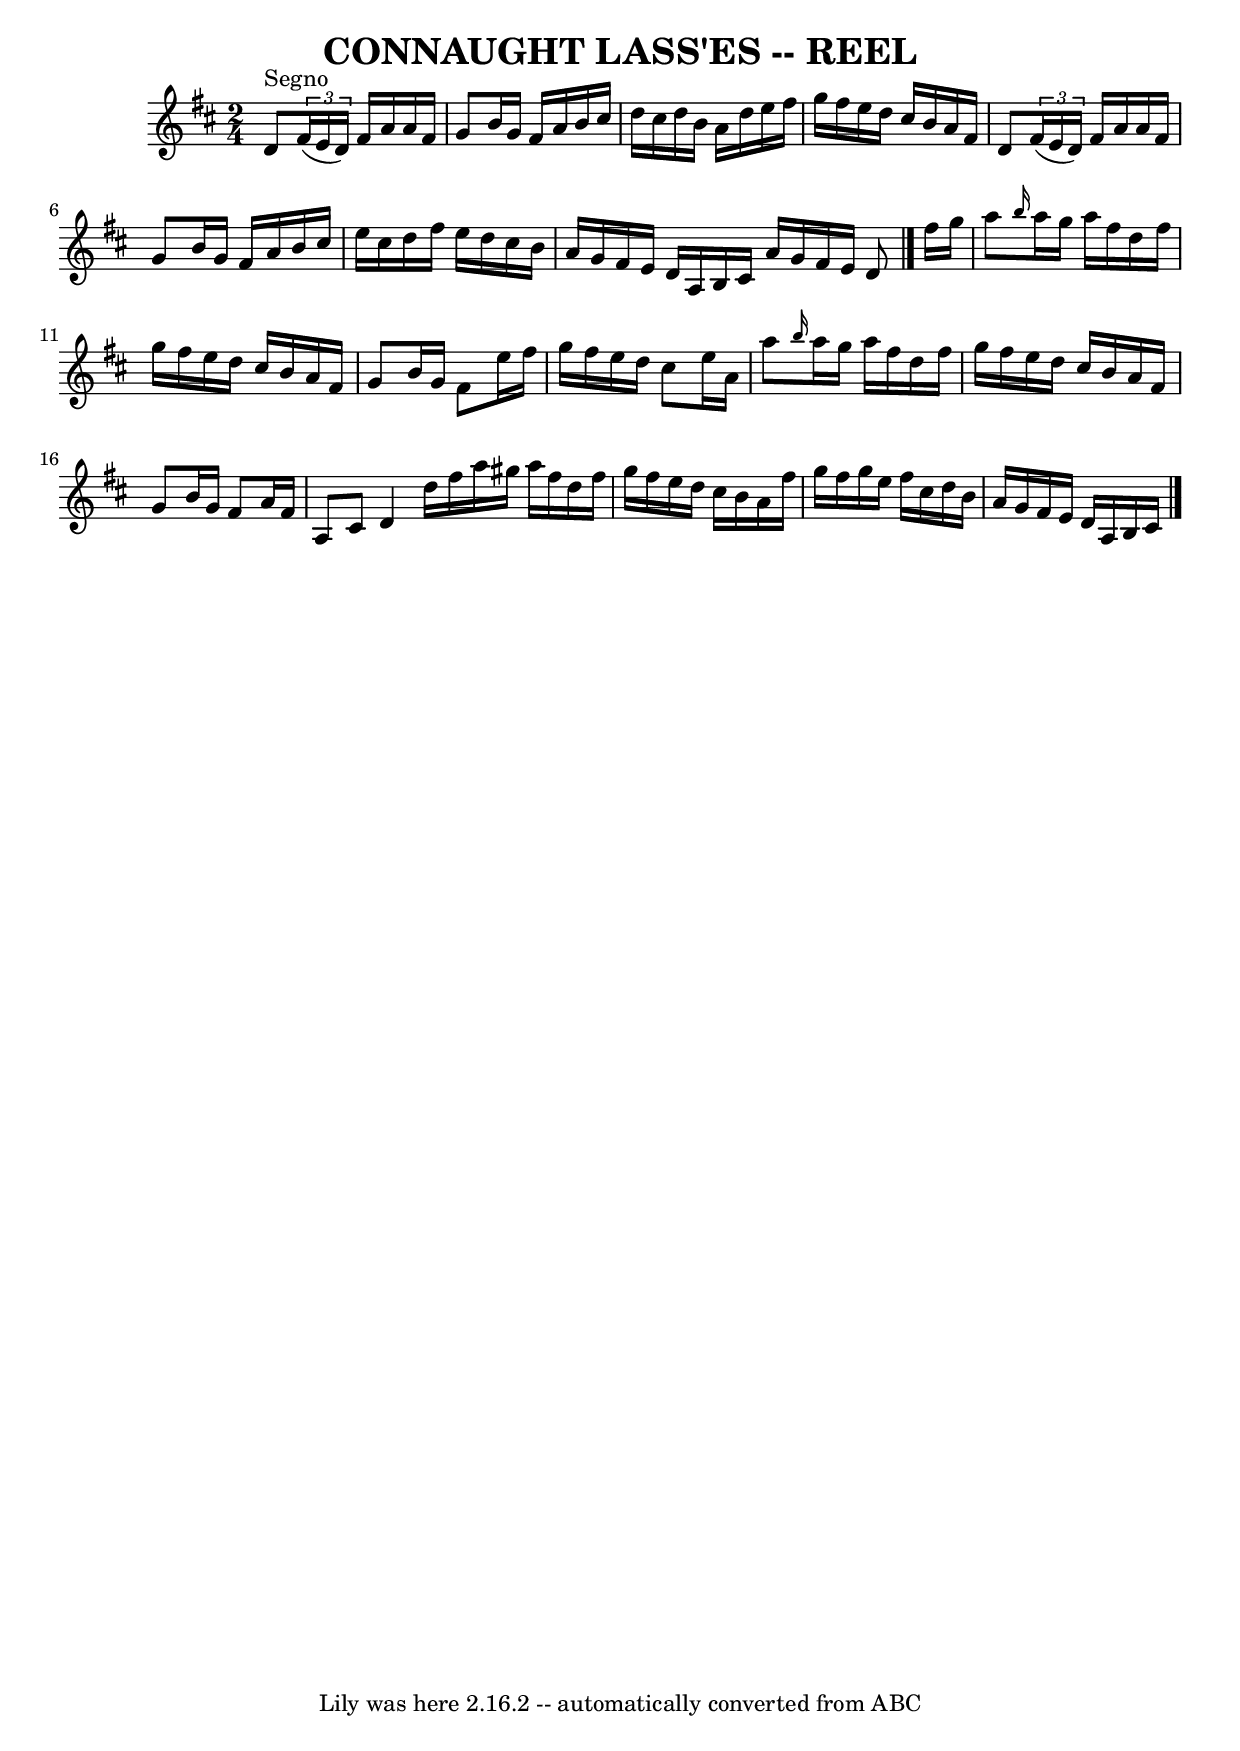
\version "2.16.2"
\include "Mammoth.ily"
\header {
  %% book = "Ryan's Mammoth Collection of Fiddle Tunes"
  crossRefNumber = "1"
  footnotes = ""
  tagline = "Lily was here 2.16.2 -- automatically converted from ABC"
  title = "CONNAUGHT LASS'ES -- REEL"

}
voicedefault =  {


  \time 2/4 
  \key d \major
  \bar "|." d'8^"Segno"   \times 2/3 { fis'16 
				       (e'16 d'16) 
				     } fis'16 a'16 a'16 fis'16    |
  g'8    
  b'16 g'16 fis'16 a'16 b'16 cis''16    |
  d''16    
  cis''16 d''16 b'16 a'16 d''16 e''16 fis''16    |
  
  g''16 fis''16 e''16 d''16 cis''16 b'16 a'16 fis'16    
  |
  |
  d'8    \times 2/3 { fis'16 (e'16 d'16) 
		    }   
  fis'16 a'16 a'16 fis'16    |
  g'8 b'16 g'16 fis'16    
  a'16 b'16 cis''16    |
  e''16 cis''16 d''16 fis''16    
  e''16 d''16 cis''16 b'16    |
  a'16 g'16 fis'16 e'16  
  d'16 a16 b16 cis'16    \bar ":|" a'16 g'16 fis'16 e'16    
  d'8    \bar "|." fis''16 g''16    |
  |
  a''8  
  \grace { b''16  
	 } a''16 g''16 a''16 fis''16 d''16 fis''16   
  |
  g''16 fis''16 e''16 d''16 cis''16 b'16 a'16    
  fis'16    |
  g'8 b'16 g'16 fis'8 e''16 fis''16    
  |
  g''16 fis''16 e''16 d''16 cis''8 e''16 a'16    
  |
  |
  a''8  \grace { b''16  
	       } a''16 g''16 a''16    
  fis''16 d''16 fis''16 g''16 fis''16 e''16 d''16 cis''16    
  b'16 a'16 fis'16    |
  g'8 b'16 g'16 fis'8 a'16    
  fis'16    |
  a8 cis'8 d'4    |
  \bar ":|" d''16    
  fis''16 a''16 gis''16 a''16 fis''16 d''16 fis''16    |
  
  g''16 fis''16 e''16 d''16 cis''16 b'16 a'16 fis''16    
  |
  g''16 fis''16 g''16 e''16 fis''16 cis''16 d''16    
  b'16    |
  a'16 g'16 fis'16 e'16 d'16 a16 b16    
  cis'16      \bar "|."   

}

\score{
  <<

    \context Staff="default"
    {
      \voicedefault 
      
    }

  >>
  \layout {
    
  }
  \midi {
  }

}
